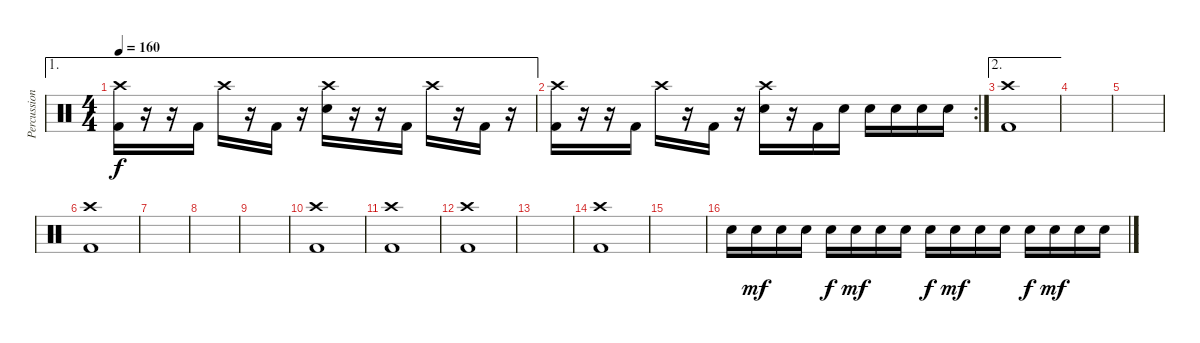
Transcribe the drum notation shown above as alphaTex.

\track ("Percussions" "Percussion") {instrument percussion}
\staff {score}
\articulation defaults
\ae 1
\ts (4 4)
\tempo 160
\clef neutral
\ks c
("Kick (hit) 2" "Crash high (hit)").16{dy f} r.16 r.16 "Kick (hit) 2".16 "Crash high (hit)".16 r.16 "Kick (hit) 2".16 r.16 ("Electric Snare (hit)" "Crash high (hit)").16 r.16 r.16 "Kick (hit) 2".16 "Crash high (hit)".16 r.16 "Kick (hit) 2".16 r.16 |
\rc 2
("Kick (hit) 2" "Crash high (hit)").16 r.16 r.16 "Kick (hit) 2".16 "Crash high (hit)".16 r.16 "Kick (hit) 2".16 r.16 ("Electric Snare (hit)" "Crash high (hit)").16 r.16 "Kick (hit) 2".16 "Electric Snare (hit)".16 "Electric Snare (hit)".16 "Electric Snare (hit)".16 "Electric Snare (hit)".16 "Electric Snare (hit)".16 |
\ae 2
("Kick (hit) 2" "Crash high (hit)").1 |
|
|
("Kick (hit) 2" "Crash high (hit)").1 |
|
|
|
("Kick (hit) 2" "Crash high (hit)").1 |
("Kick (hit) 2" "Crash high (hit)").1 |
("Kick (hit) 2" "Crash high (hit)").1 |
|
("Kick (hit) 2" "Crash high (hit)").1 |
|
"Electric Snare (hit)".16{volume 5} "Electric Snare (hit)".16{dy mf volume 13} "Electric Snare (hit)".16 "Electric Snare (hit)".16 "Electric Snare (hit)".16{dy f} "Electric Snare (hit)".16{dy mf} "Electric Snare (hit)".16 "Electric Snare (hit)".16 "Electric Snare (hit)".16{dy f} "Electric Snare (hit)".16{dy mf} "Electric Snare (hit)".16 "Electric Snare (hit)".16 "Electric Snare (hit)".16{dy f} "Electric Snare (hit)".16{dy mf} "Electric Snare (hit)".16 "Electric Snare (hit)".16
